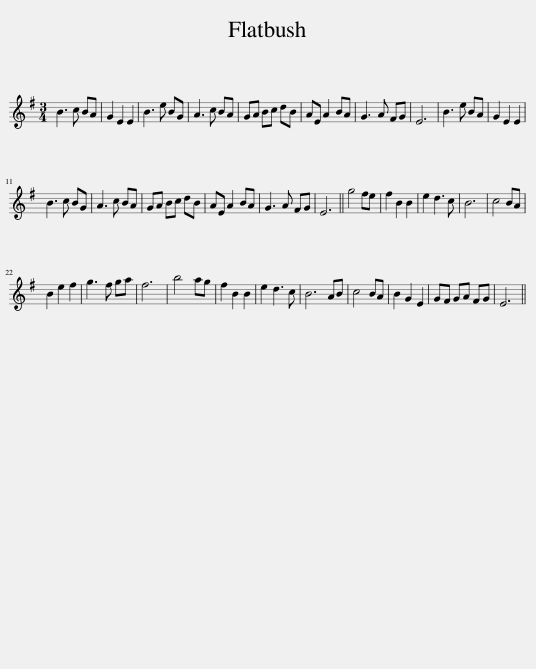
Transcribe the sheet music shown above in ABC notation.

X:1
L:1/8
M:3/4
I:linebreak $
K:Emin
V:1 treble
V:1
 B3 c BA | G2 E2 E2 | B3 e BG | A3 c BA | GA Bc dB | %5
 AE A2 BA | G3 A FG | E6 | B3 e BA | G2 E2 E2 |$ %10
 B3 c BG | A3 c BA | GA Bc dB | AE A2 BA | G3 A FG | %15
 E6 || g4 fe | f2 B2 B2 | e2 d3 c | B6 | %20
 c4 BA |$ B2 e2 f2 | g3 f ga | f6 | b4 ag | %25
 f2 B2 B2 | e2 d3 c | B6 AB | c4 BA | B2 G2 E2 | %30
 GF GA FG | E6 || %32
